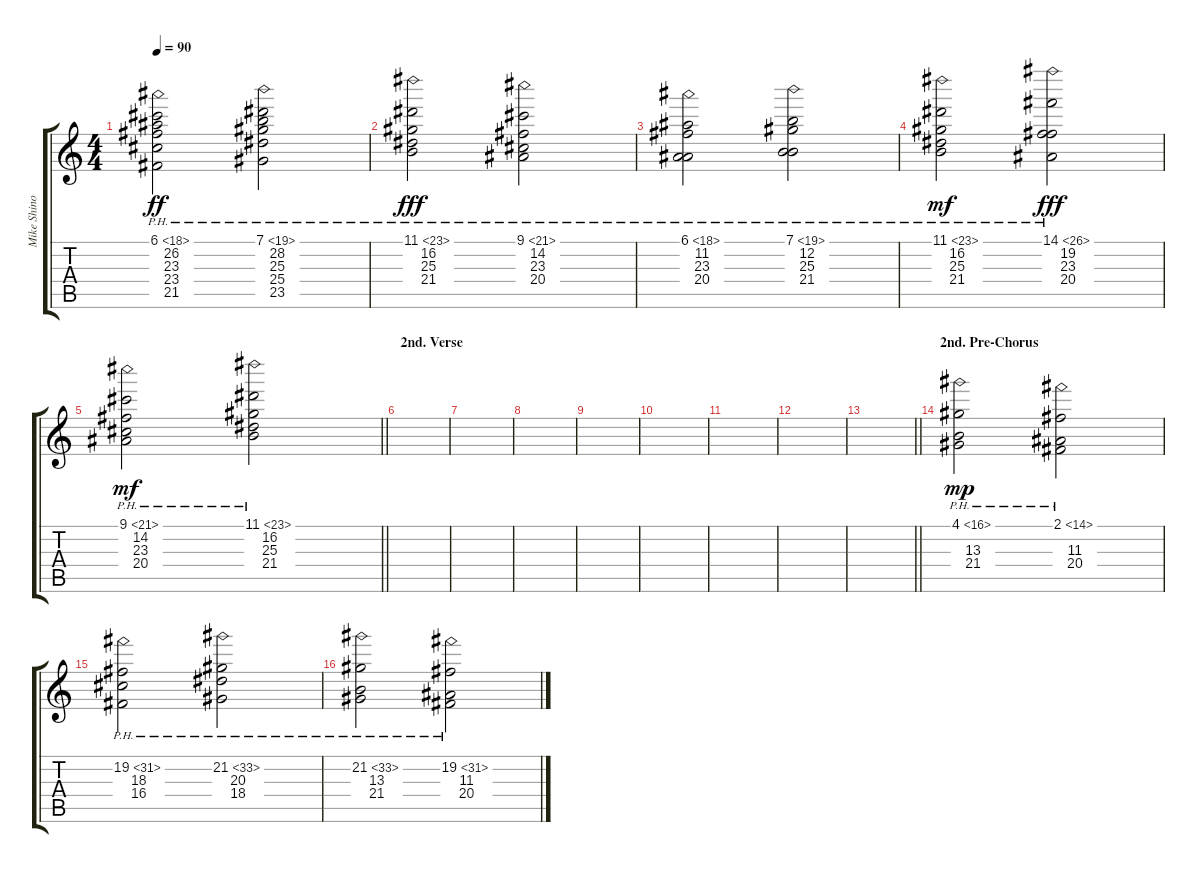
\track ("Mike Shinoda - Organ (synth.) " "Mike Shino") {instrument percussiveorgan}
\staff {score tabs}
\tuning (E5 B3 G3 D3 A2 E2) {hide}
\ts (4 4)
\tempo 90
\clef g2
\ks c
(6.1{ph 12} 26.2 23.3 23.4 21.5).2{dy ff} (7.1{ph 12} 28.2 25.3 25.4 23.5).2 |
(11.1{ph 12} 16.2 25.3 21.4).2{dy fff} (9.1{ph 12} 14.2 23.3 20.4).2 |
(6.1{ph 12} 11.2 23.3 20.4).2 (7.1{ph 12} 12.2 25.3 21.4).2 |
(11.1{ph 12} 16.2 25.3 21.4).2{dy mf} (14.1{ph 12} 19.2 23.3 20.4).2{dy fff} |
\barLineRight lightlight
(9.1{ph 12} 14.2 23.3 20.4).2{dy mf} (11.1{ph 12} 16.2 25.3 21.4).2 |
\section ("" "2nd. Verse")
|
|
|
|
|
|
|
\barLineRight lightlight
|
\section ("" "2nd. Pre-Chorus")
(4.1{ph 12} 13.3 21.4).2{dy mp volume 8} (2.1{ph 12} 11.3 20.4).2 |
(19.2{ph 12} 18.3 16.4).2 (21.2{ph 12} 20.3 18.4).2 |
(21.2{ph 12} 13.3 21.4).2 (19.2{ph 12} 11.3 20.4).2
